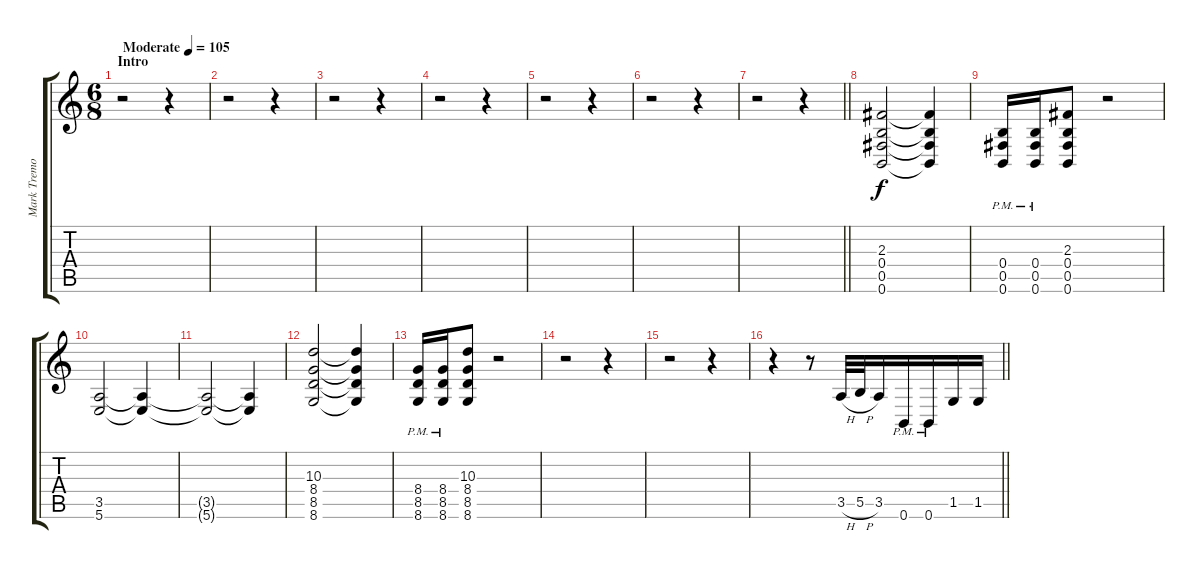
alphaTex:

\track ("Mark Tremonti (Lead Guitar)" "Mark Tremo") {instrument distortionguitar}
\staff {score tabs}
\tuning (Db4 Ab3 E3 B2 Gb2 B1) {hide}
\ts (6 8)
\section ("" "Intro")
\tempo (105 "Moderate")
\clef g2
\ks c
r.2{dy f instrument distortionguitar} r.4 |
r.2 r.4 |
r.2 r.4 |
r.2 r.4 |
r.2 r.4 |
r.2 r.4 |
\barLineRight lightlight
r.2 r.4 |
(2.3 0.4 0.5 0.6).2 (2.3{t} 0.4{t} 0.5{t} 0.6{t}).4 |
(0.4{pm} 0.5{pm} 0.6{pm}).16 (0.4{pm} 0.5{pm} 0.6{pm}).16 (2.3 0.4 0.5 0.6).8 r.2 |
(3.5 5.6).2 (3.5{t} 5.6{t}).4 |
(3.5{t} 5.6{t}).2 (3.5{t} 5.6{t}).4 |
(10.3 8.4 8.5 8.6).2 (10.3{t} 8.4{t} 8.5{t} 8.6{t}).4 |
(8.4{pm} 8.5{pm} 8.6{pm}).16 (8.4{pm} 8.5{pm} 8.6{pm}).16 (10.3 8.4 8.5 8.6).8 r.2 |
r.2 r.4 |
r.2 r.4 |
\barLineRight lightlight
r.4 r.8 3.5{h}.32 5.5{h}.32 3.5.16 0.6{pm}.16 0.6{pm}.16 1.5.16 1.5.16
